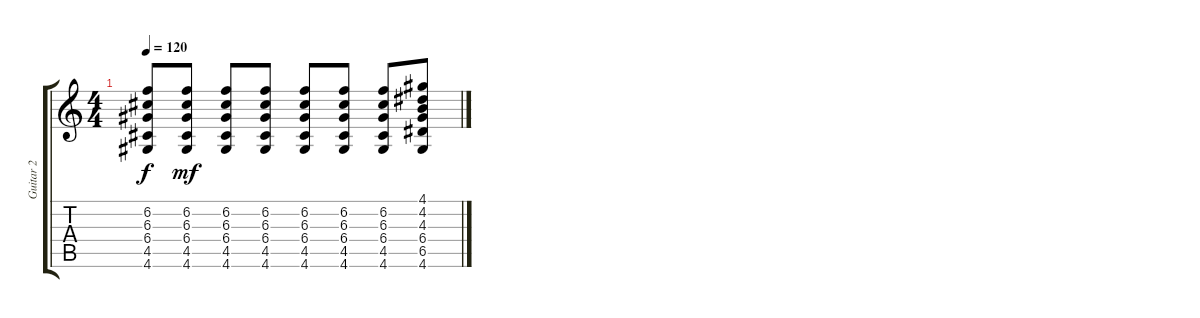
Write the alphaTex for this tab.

\track ("Guitar 2" "Guitar 2") {instrument acousticguitarsteel}
\staff {score tabs}
\tuning (E4 B3 G3 D3 A2 E2) {hide}
\ts (4 4)
\tempo 120
\clef g2
\ks c
(6.2{t} 6.3{t} 6.4{t} 4.5{t} 4.6{t}).8{dy f} (6.2 6.3 6.4 4.5 4.6).8{dy mf} (6.2 6.3 6.4 4.5 4.6).8 (6.2 6.3 6.4 4.5 4.6).8 (6.2 6.3 6.4 4.5 4.6).8 (6.2 6.3 6.4 4.5 4.6).8 (6.2 6.3 6.4 4.5 4.6).8 (4.1 4.2 4.3 6.4 6.5 4.6).8
